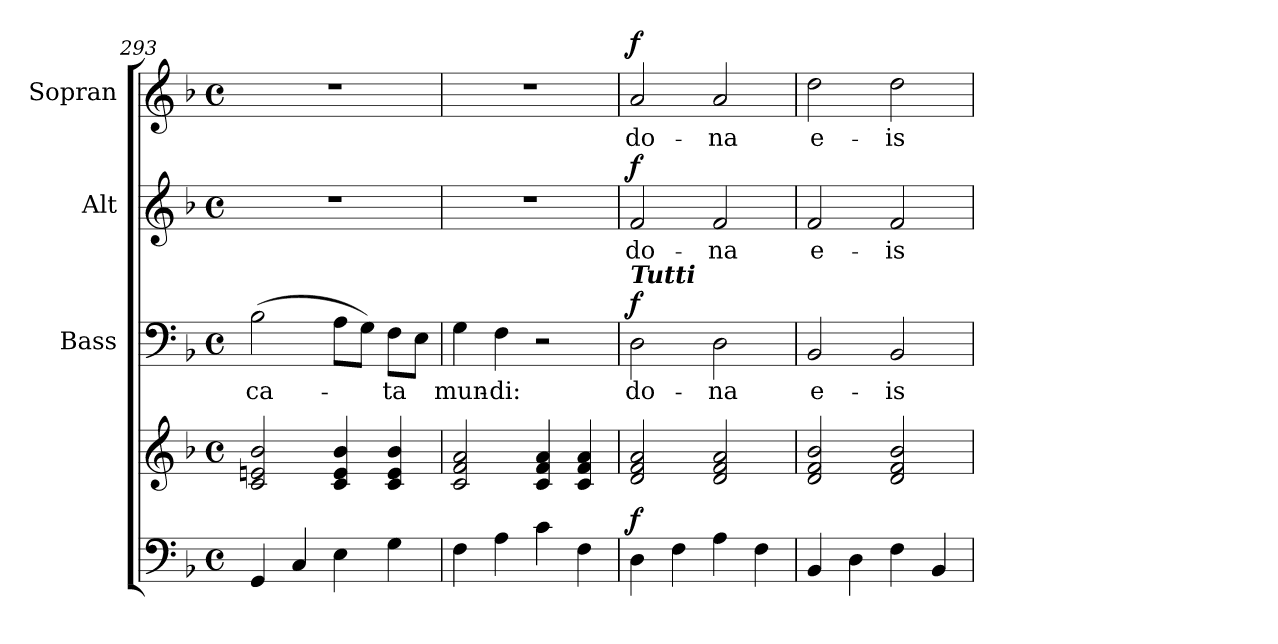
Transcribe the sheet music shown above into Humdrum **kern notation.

**kern	**kern	**dynam	**kern	**text	**dynam	**kern	**text	**dynam	**kern	**text	**dynam
*part4	*part4	*part4	*part3	*part3	*part3	*part2	*part2	*part2	*part1	*part1	*part1
*staff5	*staff4	*staff4/5	*staff3	*staff3	*staff3	*staff2	*staff2	*staff2	*staff1	*staff1	*staff1
*	*	*	*I"Bass	*	*	*I"Alt	*	*	*I"Sopran	*	*
*	*	*	*I'B.	*	*	*I'A.	*	*	*I'S.	*	*
*clefF4	*clefG2	*	*clefF4	*	*	*clefG2	*	*	*clefG2	*	*
*k[b-]	*k[b-]	*	*k[b-]	*	*	*k[b-]	*	*	*k[b-]	*	*
*F:	*F:	*	*F:	*	*	*F:	*	*	*F:	*	*
*M4/4	*M4/4	*	*M4/4	*	*	*M4/4	*	*	*M4/4	*	*
*met(c)	*met(c)	*	*met(c)	*	*	*met(c)	*	*	*met(c)	*	*
=293	=293	=293	=293	=293	=293	=293	=293	=293	=293	=293	=293
!	!	!	!	!LO:LY:b	!	!	!	!	!	!	!
4GG/	2c/ 2en/ 2b-/	.	(>2B-\	-ca-	.	1r	.	.	1r	.	.
4C/	.	.	.	.	.	.	.	.	.	.	.
4E\	4c/ 4e/ 4b-/	.	8A\L	.	.	.	.	.	.	.	.
.	.	.	8G\J)	.	.	.	.	.	.	.	.
!	!	!	!	!LO:LY:b	!	!	!	!	!	!	!
4G\	4c/ 4e/ 4b-/	.	8F\L	-ta	.	.	.	.	.	.	.
.	.	.	8E\J	.	.	.	.	.	.	.	.
!!LO:PB:g=z
=294	=294	=294	=294	=294	=294	=294	=294	=294	=294	=294	=294
!	!	!	!	!LO:LY:b	!	!	!	!	!	!	!
4F\	2c/ 2f/ 2a/	.	4G\	mun-	.	1r	.	.	1r	.	.
!	!	!	!	!LO:LY:b	!	!	!	!	!	!	!
4A\	.	.	4F\	-di:	.	.	.	.	.	.	.
4c\	4c/ 4f/ 4a/	.	2r	.	.	.	.	.	.	.	.
4F\	4c/ 4f/ 4a/	.	.	.	.	.	.	.	.	.	.
=295	=295	=295	=295	=295	=295	=295	=295	=295	=295	=295	=295
!	!	!	!LO:TX:a:Bi:t=Tutti	!	!	!	!	!	!	!	!
!	!	!LO:DY:a=2	!	!LO:LY:b	!LO:DY:a	!	!LO:LY:b	!LO:DY:a	!	!LO:LY:b	!LO:DY:a
4D\	2d/ 2f/ 2a/	f	2D\	do-	f	2f/	do-	f	2a/	do-	f
4F\	.	.	.	.	.	.	.	.	.	.	.
!	!	!	!	!LO:LY:b	!	!	!LO:LY:b	!	!	!LO:LY:b	!
4A\	2d/ 2f/ 2a/	.	2D\	-na	.	2f/	-na	.	2a/	-na	.
4F\	.	.	.	.	.	.	.	.	.	.	.
=296	=296	=296	=296	=296	=296	=296	=296	=296	=296	=296	=296
!	!	!	!	!LO:LY:b	!	!	!LO:LY:b	!	!	!LO:LY:b	!
4BB-/	2d/ 2f/ 2b-/	.	2BB-/	e-	.	2f/	e-	.	2dd\	e-	.
4D\	.	.	.	.	.	.	.	.	.	.	.
!	!	!	!	!LO:LY:b	!	!	!LO:LY:b	!	!	!LO:LY:b	!
4F\	2d/ 2f/ 2b-/	.	2BB-/	-is	.	2f/	-is	.	2dd\	-is	.
4BB-/	.	.	.	.	.	.	.	.	.	.	.
=	=	=	=	=	=	=	=	=	=	=	=
*-	*-	*-	*-	*-	*-	*-	*-	*-	*-	*-	*-
